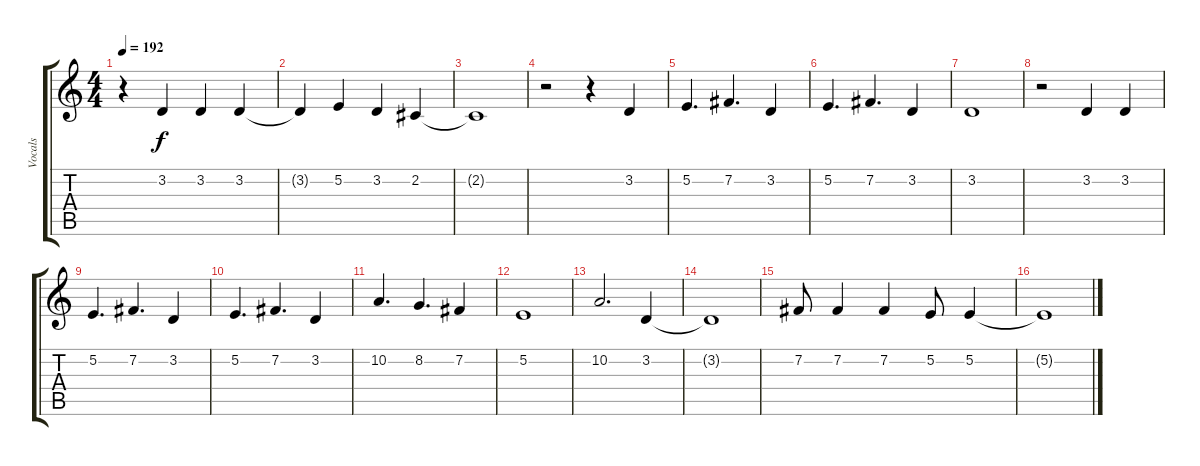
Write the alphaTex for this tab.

\track ("Vocals" "Vocals") {instrument fx1rain}
\staff {score tabs}
\tuning (E4 B3 G3 D3 A2 E2) {hide}
\ts (4 4)
\tempo 192
\clef g2
\ks c
r.4{dy f} 3.2.4 3.2.4 3.2.4 |
3.2{t}.4 5.2.4 3.2.4 2.2.4 |
2.2{t}.1 |
r.2 r.4 3.2.4{volume 14} |
5.2.4{d} 7.2.4{d} 3.2.4 |
5.2.4{d} 7.2.4{d} 3.2.4 |
3.2.1 |
r.2 3.2.4 3.2.4 |
5.2.4{d} 7.2.4{d} 3.2.4 |
5.2.4{d} 7.2.4{d} 3.2.4 |
10.2.4{d} 8.2.4{d} 7.2.4 |
5.2.1 |
10.2.2{d} 3.2.4 |
3.2{t}.1 |
7.2.8 7.2.4 7.2.4 5.2.8 5.2.4 |
5.2{t}.1
